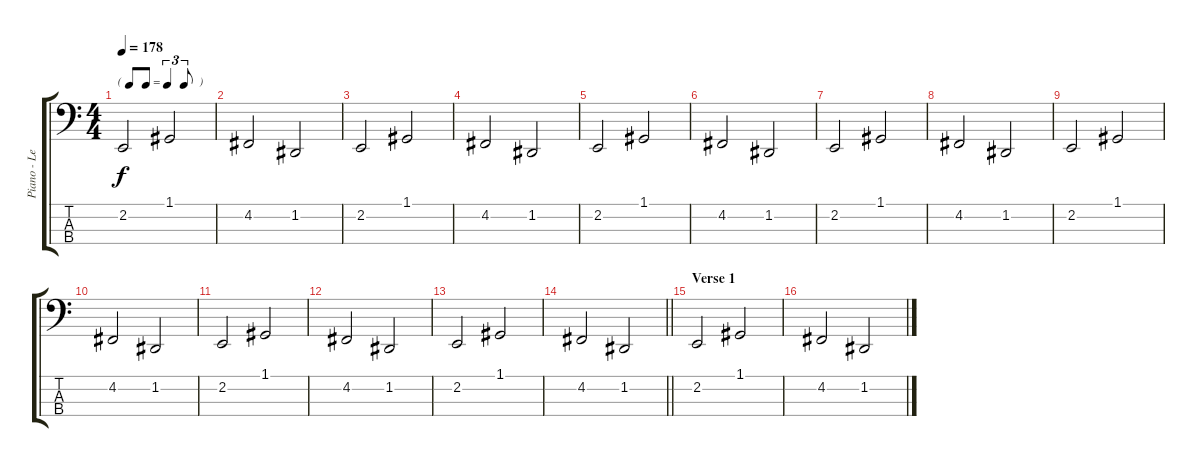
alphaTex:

\track ("Piano - Left Hand" "Piano - Le") {instrument acousticgrandpiano}
\staff {score tabs}
\tuning (G2 D2 A1 E1) {hide}
\ts (4 4)
\tf triplet8th
\tempo 178
\clef f4
\ks c
2.2.2{dy f} 1.1.2 |
4.2.2 1.2.2 |
2.2.2 1.1.2 |
4.2.2 1.2.2 |
2.2.2 1.1.2 |
4.2.2 1.2.2 |
2.2.2 1.1.2 |
4.2.2 1.2.2 |
2.2.2 1.1.2 |
4.2.2 1.2.2 |
2.2.2 1.1.2 |
4.2.2 1.2.2 |
2.2.2 1.1.2 |
\barLineRight lightlight
4.2.2 1.2.2 |
\section ("" "Verse 1")
2.2.2 1.1.2 |
4.2.2 1.2.2
